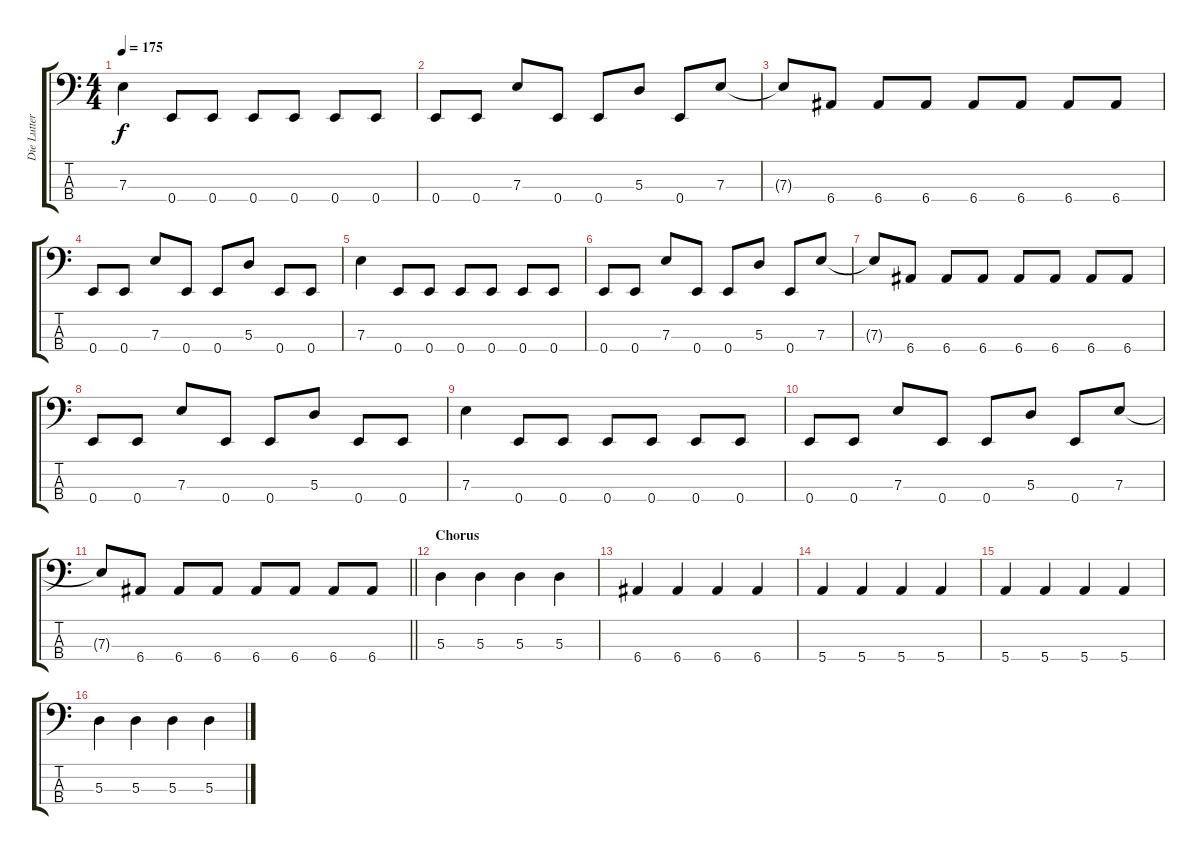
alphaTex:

\track ("Die Lutter" "Die Lutter") {instrument electricbasspick}
\staff {score tabs}
\tuning (G2 D2 A1 E1) {hide}
\ts (4 4)
\tempo 175
\clef f4
\ks c
7.3.4{dy f} 0.4.8 0.4.8 0.4.8 0.4.8 0.4.8 0.4.8 |
0.4.8 0.4.8 7.3.8 0.4.8 0.4.8 5.3.8 0.4.8 7.3.8 |
7.3{t}.8 6.4.8 6.4.8 6.4.8 6.4.8 6.4.8 6.4.8 6.4.8 |
0.4.8 0.4.8 7.3.8 0.4.8 0.4.8 5.3.8 0.4.8 0.4.8 |
7.3.4 0.4.8 0.4.8 0.4.8 0.4.8 0.4.8 0.4.8 |
0.4.8 0.4.8 7.3.8 0.4.8 0.4.8 5.3.8 0.4.8 7.3.8 |
7.3{t}.8 6.4.8 6.4.8 6.4.8 6.4.8 6.4.8 6.4.8 6.4.8 |
0.4.8 0.4.8 7.3.8 0.4.8 0.4.8 5.3.8 0.4.8 0.4.8 |
7.3.4 0.4.8 0.4.8 0.4.8 0.4.8 0.4.8 0.4.8 |
0.4.8 0.4.8 7.3.8 0.4.8 0.4.8 5.3.8 0.4.8 7.3.8 |
\barLineRight lightlight
7.3{t}.8 6.4.8 6.4.8 6.4.8 6.4.8 6.4.8 6.4.8 6.4.8 |
\section ("" "Chorus")
5.3.4 5.3.4 5.3.4 5.3.4 |
6.4.4 6.4.4 6.4.4 6.4.4 |
5.4.4 5.4.4 5.4.4 5.4.4 |
5.4.4 5.4.4 5.4.4 5.4.4 |
5.3.4 5.3.4 5.3.4 5.3.4
